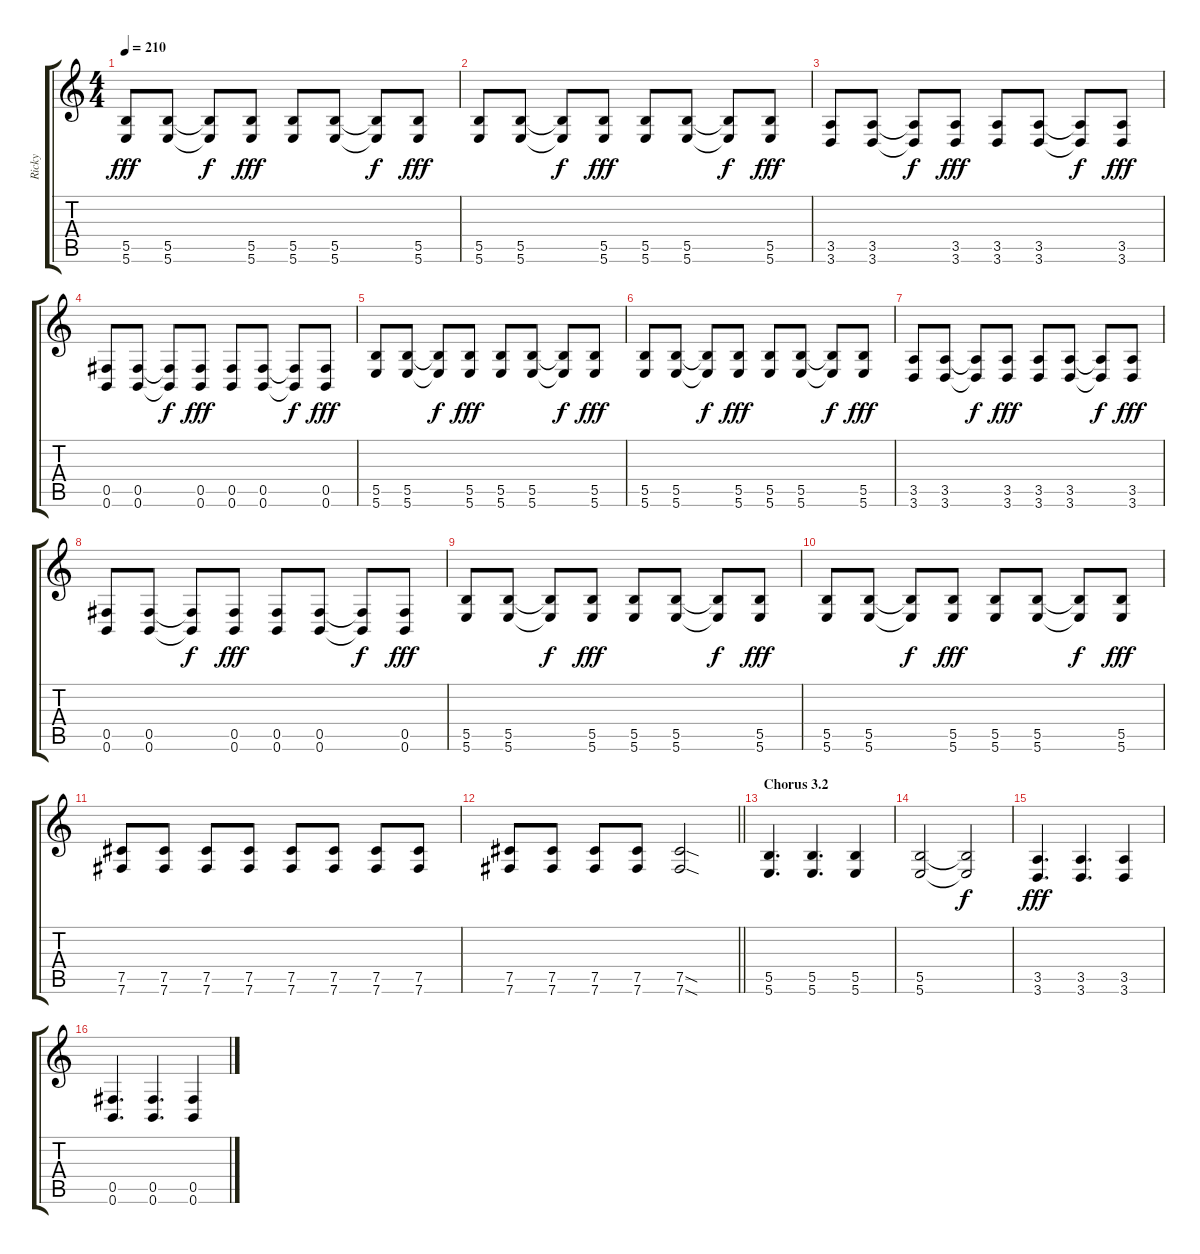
\track ("Ricky" "Ricky") {instrument distortionguitar}
\staff {score tabs}
\tuning (Db4 Ab3 E3 B2 Gb2 B1) {hide}
\ts (4 4)
\tempo 210
\clef g2
\ks c
(5.5 5.6).8{dy fff} (5.5 5.6).8 (5.5{t} 5.6{t}).8{dy f} (5.5 5.6).8{dy fff} (5.5 5.6).8 (5.5 5.6).8 (5.5{t} 5.6{t}).8{dy f} (5.5 5.6).8{dy fff} |
(5.5 5.6).8 (5.5 5.6).8 (5.5{t} 5.6{t}).8{dy f} (5.5 5.6).8{dy fff} (5.5 5.6).8 (5.5 5.6).8 (5.5{t} 5.6{t}).8{dy f} (5.5 5.6).8{dy fff} |
(3.5 3.6).8 (3.5 3.6).8 (3.5{t} 3.6{t}).8{dy f} (3.5 3.6).8{dy fff} (3.5 3.6).8 (3.5 3.6).8 (3.5{t} 3.6{t}).8{dy f} (3.5 3.6).8{dy fff} |
(0.5 0.6).8 (0.5 0.6).8 (0.5{t} 0.6{t}).8{dy f} (0.5 0.6).8{dy fff} (0.5 0.6).8 (0.5 0.6).8 (0.5{t} 0.6{t}).8{dy f} (0.5 0.6).8{dy fff} |
(5.5 5.6).8 (5.5 5.6).8 (5.5{t} 5.6{t}).8{dy f} (5.5 5.6).8{dy fff} (5.5 5.6).8 (5.5 5.6).8 (5.5{t} 5.6{t}).8{dy f} (5.5 5.6).8{dy fff} |
(5.5 5.6).8 (5.5 5.6).8 (5.5{t} 5.6{t}).8{dy f} (5.5 5.6).8{dy fff} (5.5 5.6).8 (5.5 5.6).8 (5.5{t} 5.6{t}).8{dy f} (5.5 5.6).8{dy fff} |
(3.5 3.6).8 (3.5 3.6).8 (3.5{t} 3.6{t}).8{dy f} (3.5 3.6).8{dy fff} (3.5 3.6).8 (3.5 3.6).8 (3.5{t} 3.6{t}).8{dy f} (3.5 3.6).8{dy fff} |
(0.5 0.6).8 (0.5 0.6).8 (0.5{t} 0.6{t}).8{dy f} (0.5 0.6).8{dy fff} (0.5 0.6).8 (0.5 0.6).8 (0.5{t} 0.6{t}).8{dy f} (0.5 0.6).8{dy fff} |
(5.5 5.6).8 (5.5 5.6).8 (5.5{t} 5.6{t}).8{dy f} (5.5 5.6).8{dy fff} (5.5 5.6).8 (5.5 5.6).8 (5.5{t} 5.6{t}).8{dy f} (5.5 5.6).8{dy fff} |
(5.5 5.6).8 (5.5 5.6).8 (5.5{t} 5.6{t}).8{dy f} (5.5 5.6).8{dy fff} (5.5 5.6).8 (5.5 5.6).8 (5.5{t} 5.6{t}).8{dy f} (5.5 5.6).8{dy fff} |
(7.5 7.6).8 (7.5 7.6).8 (7.5 7.6).8 (7.5 7.6).8 (7.5 7.6).8 (7.5 7.6).8 (7.5 7.6).8 (7.5 7.6).8 |
\barLineRight lightlight
(7.5 7.6).8 (7.5 7.6).8 (7.5 7.6).8 (7.5 7.6).8 (7.5{sod} 7.6{sod}).2 |
\section ("" "Chorus 3.2")
(5.5 5.6).4{d} (5.5 5.6).4{d} (5.5 5.6).4 |
(5.5 5.6).2 (5.5{t} 5.6{t}).2{dy f} |
(3.5 3.6).4{d dy fff} (3.5 3.6).4{d} (3.5 3.6).4 |
(0.5 0.6).4{d} (0.5 0.6).4{d} (0.5 0.6).4
